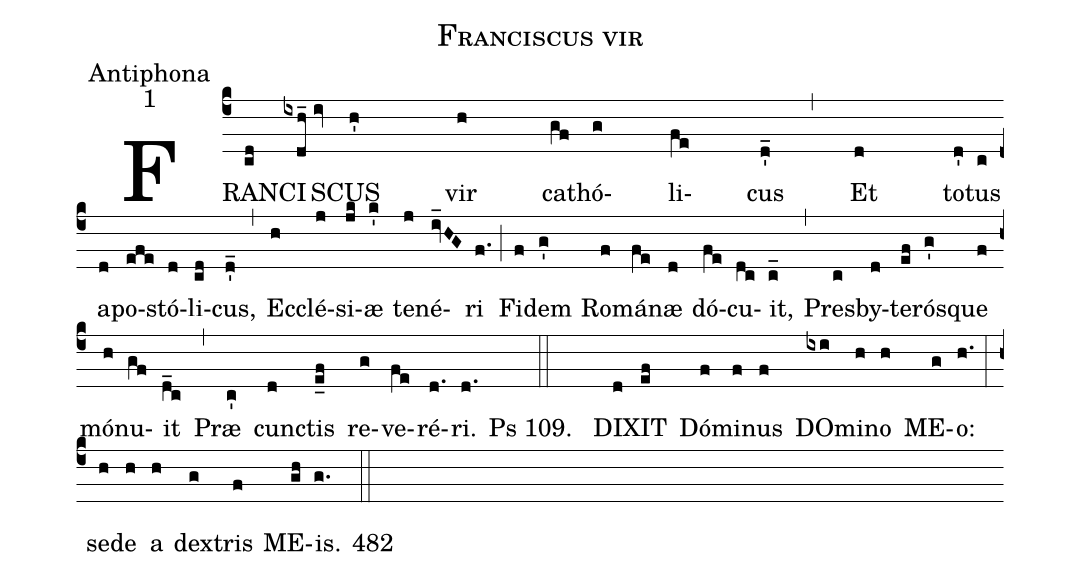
name:Franciscus vir;
office-part:Antiphona;
mode:1;
%%
(c4)FRAN(cd)CI(ixdh_iv)SCUS(h') vir(h) ca(gf)thó(g)li(fe)cus(d'_) (,) Et(d) to(d')tus(cz) a(d)po(efe)stó(d)li(cd)cus,(d'_) (,) Ec(h)clé(j)si(jk)æ(k') te(j)né(i_vHG)ri(f.) (;) Fi(f)dem(g') Ro(f)má(fe)næ(d) dó(fe)cu(dc)it,(c_) (,) Pres(c)by(d)te(ef)rós(g')que(f) mó(h)nu(gf)it(d_c) (,) Præ(c') cun(d)ctis(e_f) re(g)ve(fe)ré(d.)ri.(d.) Ps 109. (::) DI(d)XIT(ef) Dó(f)mi(f)nus(f) DO(ixi)mi(h)no(h) ME(g)o:(h.) (:) se(h)de(h) a(h) dex(g)tris(f) ME(gh)is.(g.) 482(::)
